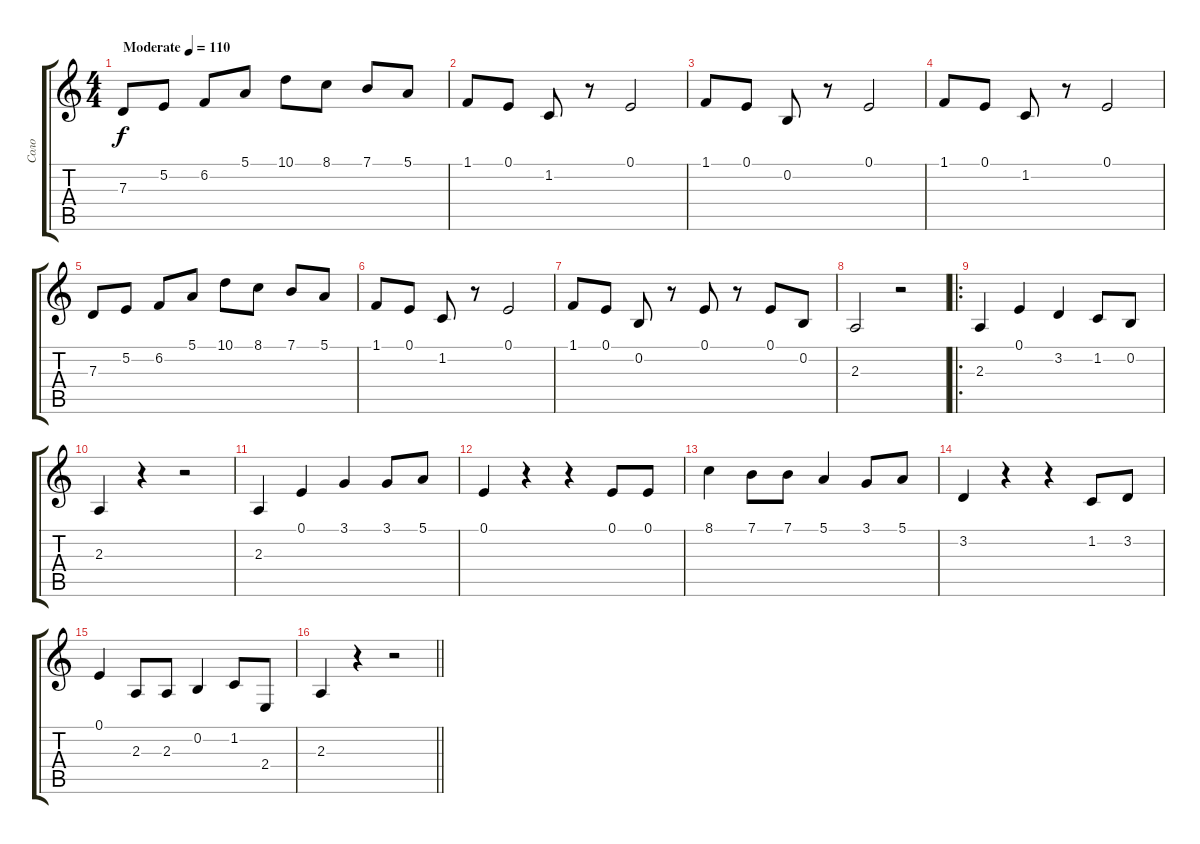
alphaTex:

\track ("Соло" "Соло") {instrument honkytonkpiano}
\staff {score tabs}
\tuning (E4 B3 G3 D3 A2 E2) {hide}
\ts (4 4)
\tempo (110 "Moderate")
\clef g2
\ks c
7.3.8{dy f instrument honkytonkpiano} 5.2.8 6.2.8 5.1.8 10.1.8 8.1.8 7.1.8 5.1.8 |
1.1.8 0.1.8 1.2.8 r.8 0.1.2 |
1.1.8 0.1.8 0.2.8 r.8 0.1.2 |
1.1.8 0.1.8 1.2.8 r.8 0.1.2 |
7.3.8 5.2.8 6.2.8 5.1.8 10.1.8 8.1.8 7.1.8 5.1.8 |
1.1.8 0.1.8 1.2.8 r.8 0.1.2 |
1.1.8 0.1.8 0.2.8 r.8 0.1.8 r.8 0.1.8 0.2.8 |
2.3.2 r.2 |
\ro
2.3.4 0.1.4 3.2.4 1.2.8 0.2.8 |
2.3.4 r.4 r.2 |
2.3.4 0.1.4 3.1.4 3.1.8 5.1.8 |
0.1.4 r.4 r.4 0.1.8 0.1.8 |
8.1.4 7.1.8 7.1.8 5.1.4 3.1.8 5.1.8 |
3.2.4 r.4 r.4 1.2.8 3.2.8 |
0.1.4 2.3.8 2.3.8 0.2.4 1.2.8 2.4.8 |
\barLineRight lightlight
2.3.4 r.4 r.2
